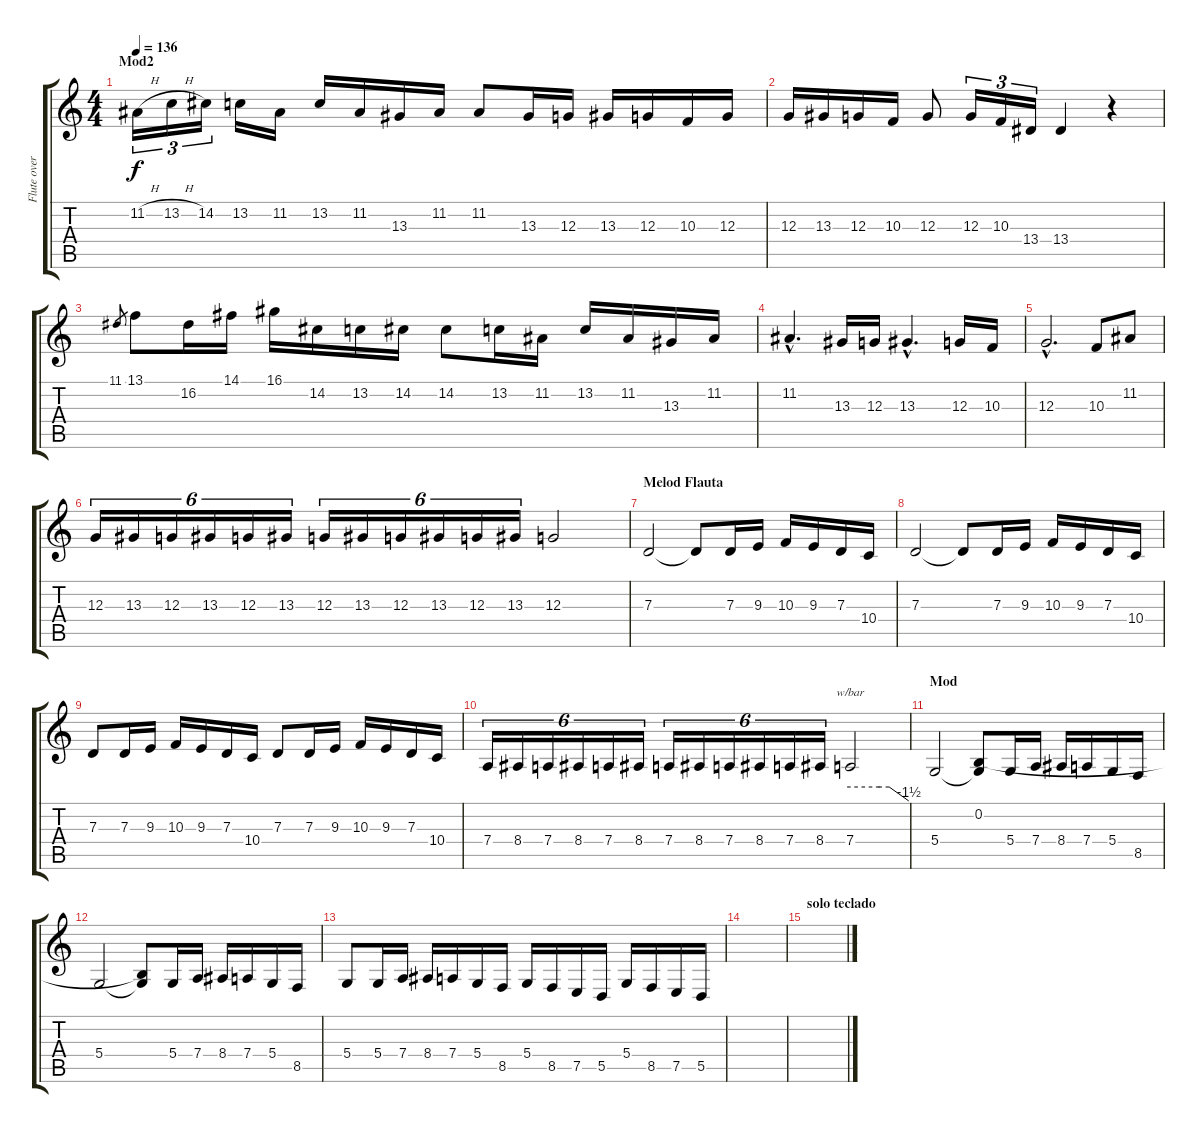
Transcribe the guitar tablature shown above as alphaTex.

\track ("Flute overdubs" "Flute over") {instrument blownbottle}
\staff {score tabs}
\tuning (E4 B3 G3 D3 A2 E2) {hide}
\ts (4 4)
\section ("" "Mod2")
\tempo 136
\clef g2
\ks c
11.2{h}.16{tu (3 2) dy f} 13.2{h}.16{tu (3 2)} 14.2.16{tu (3 2)} 13.2.16 11.2.16 13.2.16 11.2.16 13.3.16 11.2.16 11.2.8 13.3.16 12.3.16 13.3.16 12.3.16 10.3.16 12.3.16 |
12.3.16 13.3.16 12.3.16 10.3.16 12.3.8 12.3.16{tu (3 2)} 10.3.16{tu (3 2)} 13.4.16{tu (3 2)} 13.4.4 r.4 |
11.1.8{gr} 13.1.8 16.2.16 14.1.16 16.1.16 14.2.16 13.2.16 14.2.16 14.2.8 13.2.16 11.2.16 13.2.16 11.2.16 13.3.16 11.2.16 |
11.2{hac}.4{d} 13.3.16 12.3.16 13.3{hac}.4{d} 12.3.16 10.3.16 |
12.3{hac}.2{d} 10.3.8 11.2.8 |
12.3.16{tu (6 4)} 13.3.16{tu (6 4)} 12.3.16{tu (6 4)} 13.3.16{tu (6 4)} 12.3.16{tu (6 4)} 13.3.16{tu (6 4)} 12.3.16{tu (6 4)} 13.3.16{tu (6 4)} 12.3.16{tu (6 4)} 13.3.16{tu (6 4)} 12.3.16{tu (6 4)} 13.3.16{tu (6 4)} 12.3.2 |
\section ("" "Melod Flauta")
7.3.2 7.3{t}.8 7.3.16 9.3.16 10.3.16 9.3.16 7.3.16 10.4.16 |
7.3.2 7.3{t}.8 7.3.16 9.3.16 10.3.16 9.3.16 7.3.16 10.4.16 |
7.3.8 7.3.16 9.3.16 10.3.16 9.3.16 7.3.16 10.4.16 7.3.8 7.3.16 9.3.16 10.3.16 9.3.16 7.3.16 10.4.16 |
7.4.16{tu (6 4)} 8.4.16{tu (6 4)} 7.4.16{tu (6 4)} 8.4.16{tu (6 4)} 7.4.16{tu (6 4)} 8.4.16{tu (6 4)} 7.4.16{tu (6 4)} 8.4.16{tu (6 4)} 7.4.16{tu (6 4)} 8.4.16{tu (6 4)} 7.4.16{tu (6 4)} 8.4.16{tu (6 4)} 7.4.2{tbe (custom default 0 0 30 0 40 0 60 -6)} |
\section ("" "Mod")
5.4.2 (0.2 5.4{t}).8 5.4.16 7.4.16 8.4.16 7.4.16 5.4.16 8.5.16 |
5.4.2 (0.2{t} 5.4{t}).8 5.4.16 7.4.16 8.4.16 7.4.16 5.4.16 8.5.16 |
5.4.8 5.4.16 7.4.16 8.4.16 7.4.16 5.4.16 8.5.16 5.4.16 8.5.16 7.5.16 5.5.16 5.4.16 8.5.16 7.5.16 5.5.16 |
|
\section ("" "solo teclado")
